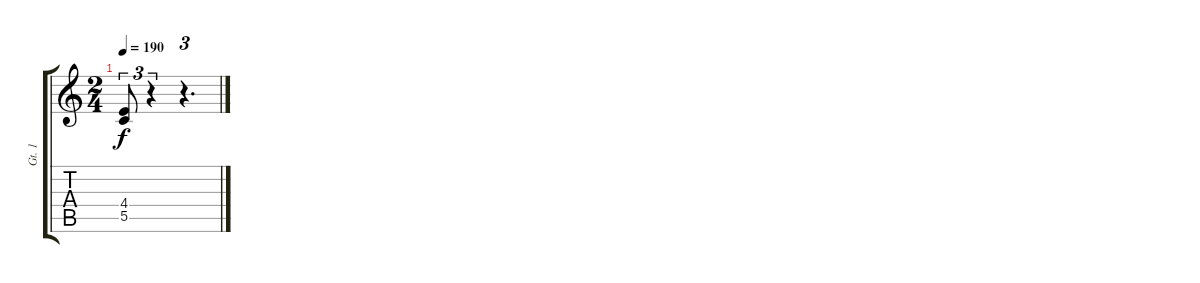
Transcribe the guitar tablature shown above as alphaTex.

\track ("Gt. 1" "Gt. 1") {instrument overdrivenguitar}
\staff {score tabs}
\tuning (D4 A3 F3 C3 G2 C2) {hide}
\ts (2 4)
\tempo 190
\clef g2
\ks c
(4.4 5.5).8{tu (3 2) dy f} r.4{tu (3 2)} r.4{d tu (3 2)}
